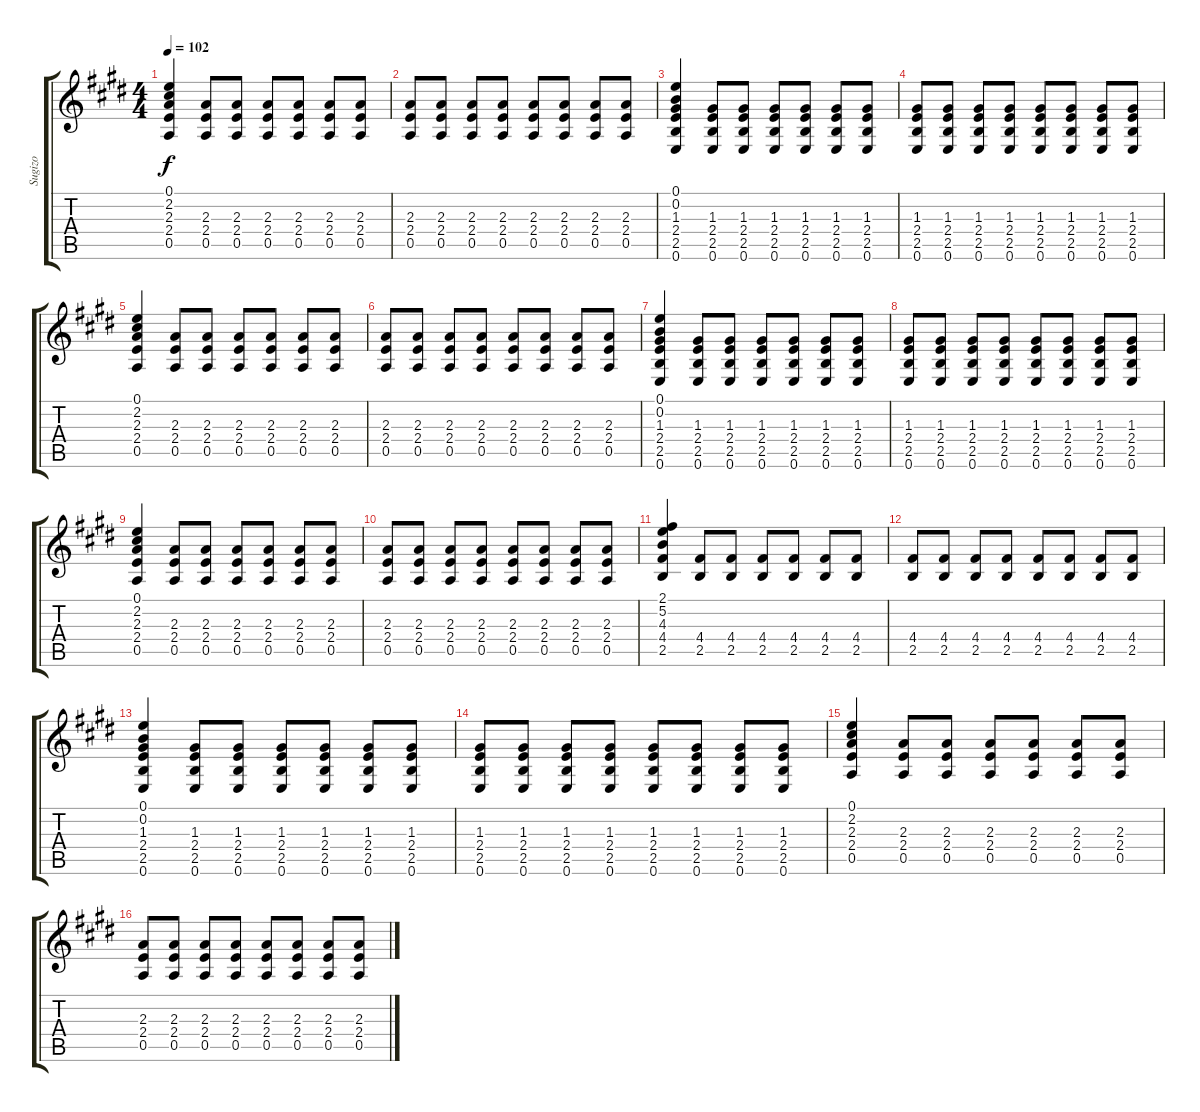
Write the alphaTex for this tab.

\track ("Sugizo" "Sugizo") {instrument distortionguitar}
\staff {score tabs}
\tuning (E4 B3 G3 D3 A2 E2) {hide}
\ts (4 4)
\tempo 102
\clef g2
\ks e
(0.1 2.2 2.3 2.4 0.5).4{dy f} (2.3 2.4 0.5).8 (2.3 2.4 0.5).8 (2.3 2.4 0.5).8 (2.3 2.4 0.5).8 (2.3 2.4 0.5).8 (2.3 2.4 0.5).8 |
(2.3 2.4 0.5).8 (2.3 2.4 0.5).8 (2.3 2.4 0.5).8 (2.3 2.4 0.5).8 (2.3 2.4 0.5).8 (2.3 2.4 0.5).8 (2.3 2.4 0.5).8 (2.3 2.4 0.5).8 |
(0.1 0.2 1.3 2.4 2.5 0.6).4 (1.3 2.4 2.5 0.6).8 (1.3 2.4 2.5 0.6).8 (1.3 2.4 2.5 0.6).8 (1.3 2.4 2.5 0.6).8 (1.3 2.4 2.5 0.6).8 (1.3 2.4 2.5 0.6).8 |
(1.3 2.4 2.5 0.6).8 (1.3 2.4 2.5 0.6).8 (1.3 2.4 2.5 0.6).8 (1.3 2.4 2.5 0.6).8 (1.3 2.4 2.5 0.6).8 (1.3 2.4 2.5 0.6).8 (1.3 2.4 2.5 0.6).8 (1.3 2.4 2.5 0.6).8 |
(0.1 2.2 2.3 2.4 0.5).4 (2.3 2.4 0.5).8 (2.3 2.4 0.5).8 (2.3 2.4 0.5).8 (2.3 2.4 0.5).8 (2.3 2.4 0.5).8 (2.3 2.4 0.5).8 |
(2.3 2.4 0.5).8 (2.3 2.4 0.5).8 (2.3 2.4 0.5).8 (2.3 2.4 0.5).8 (2.3 2.4 0.5).8 (2.3 2.4 0.5).8 (2.3 2.4 0.5).8 (2.3 2.4 0.5).8 |
(0.1 0.2 1.3 2.4 2.5 0.6).4 (1.3 2.4 2.5 0.6).8 (1.3 2.4 2.5 0.6).8 (1.3 2.4 2.5 0.6).8 (1.3 2.4 2.5 0.6).8 (1.3 2.4 2.5 0.6).8 (1.3 2.4 2.5 0.6).8 |
(1.3 2.4 2.5 0.6).8 (1.3 2.4 2.5 0.6).8 (1.3 2.4 2.5 0.6).8 (1.3 2.4 2.5 0.6).8 (1.3 2.4 2.5 0.6).8 (1.3 2.4 2.5 0.6).8 (1.3 2.4 2.5 0.6).8 (1.3 2.4 2.5 0.6).8 |
(0.1 2.2 2.3 2.4 0.5).4 (2.3 2.4 0.5).8 (2.3 2.4 0.5).8 (2.3 2.4 0.5).8 (2.3 2.4 0.5).8 (2.3 2.4 0.5).8 (2.3 2.4 0.5).8 |
(2.3 2.4 0.5).8 (2.3 2.4 0.5).8 (2.3 2.4 0.5).8 (2.3 2.4 0.5).8 (2.3 2.4 0.5).8 (2.3 2.4 0.5).8 (2.3 2.4 0.5).8 (2.3 2.4 0.5).8 |
(2.1 5.2 4.3 4.4 2.5).4 (4.4 2.5).8 (4.4 2.5).8 (4.4 2.5).8 (4.4 2.5).8 (4.4 2.5).8 (4.4 2.5).8 |
(4.4 2.5).8 (4.4 2.5).8 (4.4 2.5).8 (4.4 2.5).8 (4.4 2.5).8 (4.4 2.5).8 (4.4 2.5).8 (4.4 2.5).8 |
(0.1 0.2 1.3 2.4 2.5 0.6).4 (1.3 2.4 2.5 0.6).8 (1.3 2.4 2.5 0.6).8 (1.3 2.4 2.5 0.6).8 (1.3 2.4 2.5 0.6).8 (1.3 2.4 2.5 0.6).8 (1.3 2.4 2.5 0.6).8 |
(1.3 2.4 2.5 0.6).8 (1.3 2.4 2.5 0.6).8 (1.3 2.4 2.5 0.6).8 (1.3 2.4 2.5 0.6).8 (1.3 2.4 2.5 0.6).8 (1.3 2.4 2.5 0.6).8 (1.3 2.4 2.5 0.6).8 (1.3 2.4 2.5 0.6).8 |
(0.1 2.2 2.3 2.4 0.5).4 (2.3 2.4 0.5).8 (2.3 2.4 0.5).8 (2.3 2.4 0.5).8 (2.3 2.4 0.5).8 (2.3 2.4 0.5).8 (2.3 2.4 0.5).8 |
(2.3 2.4 0.5).8 (2.3 2.4 0.5).8 (2.3 2.4 0.5).8 (2.3 2.4 0.5).8 (2.3 2.4 0.5).8 (2.3 2.4 0.5).8 (2.3 2.4 0.5).8 (2.3 2.4 0.5).8
